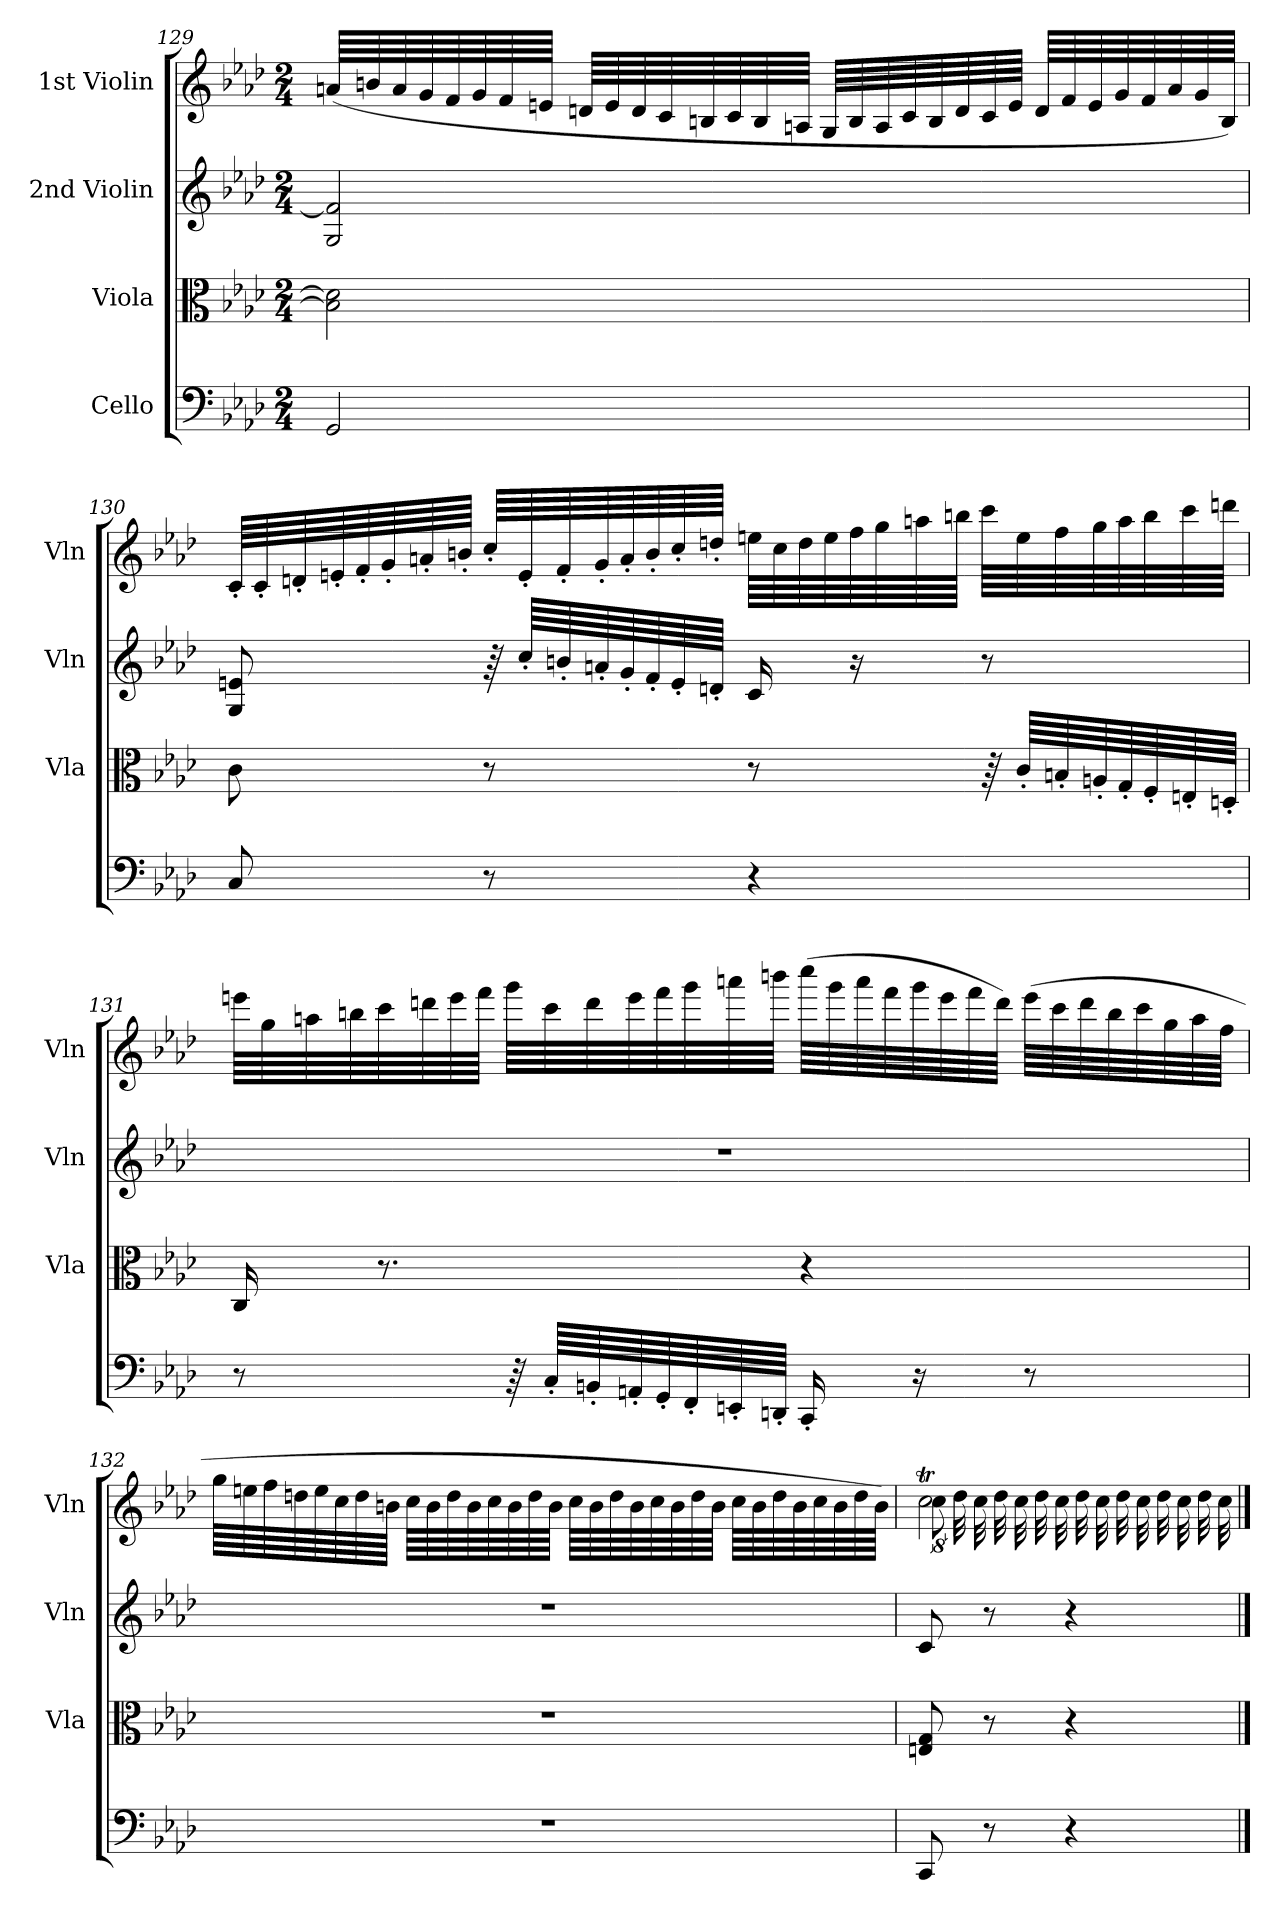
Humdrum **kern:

**kern	**kern	**kern	**kern
*part4	*part3	*part2	*part1
*staff4	*staff3	*staff2	*staff1
*I"Cello	*I"Viola	*I"2nd Violin	*I"1st Violin
*	*I'Vla	*I'Vln	*I'Vln
!!LO:LB:g=z
*clefF4	*clefC3	*clefG2	*clefG2
*k[b-e-a-d-]	*k[b-e-a-d-]	*k[b-e-a-d-]	*k[b-e-a-d-]
*f:	*f:	*f:	*f:
*M2/4	*M2/4	*M2/4	*M2/4
=129	=129	=129	=129
2GG/	2B]\ 2d]\	2G/ 2f]/	(64an/LLLL
.	.	.	64bn/
.	.	.	64a/
.	.	.	64g/
.	.	.	64f/
.	.	.	64g/
.	.	.	64f/
.	.	.	64en/JJJJ
.	.	.	64dn/LLLL
.	.	.	64e/
.	.	.	64d/
.	.	.	64c/
.	.	.	64Bn/
.	.	.	64c/
.	.	.	64B/
.	.	.	64An/JJJJ
.	.	.	64G/LLLL
.	.	.	64B/
.	.	.	64A/
.	.	.	64c/
.	.	.	64B/
.	.	.	64d/
.	.	.	64c/
.	.	.	64e/JJJJ
.	.	.	64d/LLLL
.	.	.	64f/
.	.	.	64e/
.	.	.	64g/
.	.	.	64f/
.	.	.	64a/
.	.	.	64g/
.	.	.	64B/JJJJ)
=130	=130	=130	=130
8C/	8c\	8G/ 8en/	64c'/LLLL
.	.	.	64c'/
.	.	.	64dn'/
.	.	.	64en'/
.	.	.	64f'/
.	.	.	64g'/
.	.	.	64an'/
.	.	.	64bn'/JJJJ
8r	8r	64r	64cc'/LLLL
.	.	64cc'/LLLL	64e'/
.	.	64bn'/	64f'/
.	.	64an'/	64g'/
.	.	64g'/	64a'/
.	.	64f'/	64b'/
.	.	64e'/	64cc'/
.	.	64dn'/JJJJ	64ddn'/JJJJ
4r	8r	16c/	64een\LLLL
.	.	.	64cc\
.	.	.	64dd\
.	.	.	64ee\
.	.	16r	64ff\
.	.	.	64gg\
.	.	.	64aan\
.	.	.	64bbn\JJJJ
.	64r	8r	64ccc\LLLL
.	64c'/LLLL	.	64ee\
.	64Bn'/	.	64ff\
.	64An'/	.	64gg\
.	64G'/	.	64aa\
.	64F'/	.	64bb\
.	64En'/	.	64ccc\
.	64Dn'/JJJJ	.	64dddn\JJJJ
!!LO:LB:g=z
=131	=131	=131	=131
8r	16C/	2r	64eeen\LLLL
.	.	.	64gg\
.	.	.	64aan\
.	.	.	64bbn\
.	8.r	.	64ccc\
.	.	.	64dddn\
.	.	.	64eee\
.	.	.	64fff\JJJJ
64r	.	.	64ggg\LLLL
64C'/LLLL	.	.	64ccc\
64BBn'/	.	.	64ddd\
64AAn'/	.	.	64eee\
64GG'/	.	.	64fff\
64FF'/	.	.	64ggg\
64EEn'/	.	.	64aaan\
64DDn'/JJJJ	.	.	64bbbn\JJJJ
16CC'/	4r	.	(64cccc\LLLL
.	.	.	64ggg\
.	.	.	64aaa\
.	.	.	64fff\
16r	.	.	64ggg\
.	.	.	64eee\
.	.	.	64fff\
.	.	.	64ddd\JJJJ)
8r	.	.	(64eee\LLLL
.	.	.	64ccc\
.	.	.	64ddd\
.	.	.	64bb\
.	.	.	64ccc\
.	.	.	64gg\
.	.	.	64aa\
.	.	.	64ff\JJJJ
=132	=132	=132	=132
2r	2r	2r	64gg\LLLL
.	.	.	64een\
.	.	.	64ff\
.	.	.	64ddn\
.	.	.	64ee\
.	.	.	64cc\
.	.	.	64dd\
.	.	.	64bn\JJJJ
.	.	.	64cc\LLLL
.	.	.	64b\
.	.	.	64dd\
.	.	.	64b\
.	.	.	64cc\
.	.	.	64b\
.	.	.	64dd\
.	.	.	64b\JJJJ
.	.	.	64cc\LLLL
.	.	.	64b\
.	.	.	64dd\
.	.	.	64b\
.	.	.	64cc\
.	.	.	64b\
.	.	.	64dd\
.	.	.	64b\JJJJ
.	.	.	64cc\LLLL
.	.	.	64b\
.	.	.	64dd\
.	.	.	64b\
.	.	.	64cc\
.	.	.	64b\
.	.	.	64dd\
.	.	.	64b\JJJJ)
=133	=133	=133	=133
*	*	*	*^
8CC/	8En/ 8G/	8c/	2cct\	64%5cc\
.	.	.	.	32dd-\
.	.	.	.	32cc\
8r	8r	8r	.	.
.	.	.	.	32dd-\
.	.	.	.	32cc\
.	.	.	.	32dd-\
.	.	.	.	32cc\
4r	4r	4r	.	.
.	.	.	.	32dd-\
.	.	.	.	32cc\
.	.	.	.	32dd-\
.	.	.	.	32cc\
.	.	.	.	32dd-\
.	.	.	.	32cc\
.	.	.	.	32dd-\
.	.	.	.	32cc\
64ryy	64ryy	64ryy	64ryy	.
*	*	*	*v	*v
==	==	==	==
*-	*-	*-	*-
